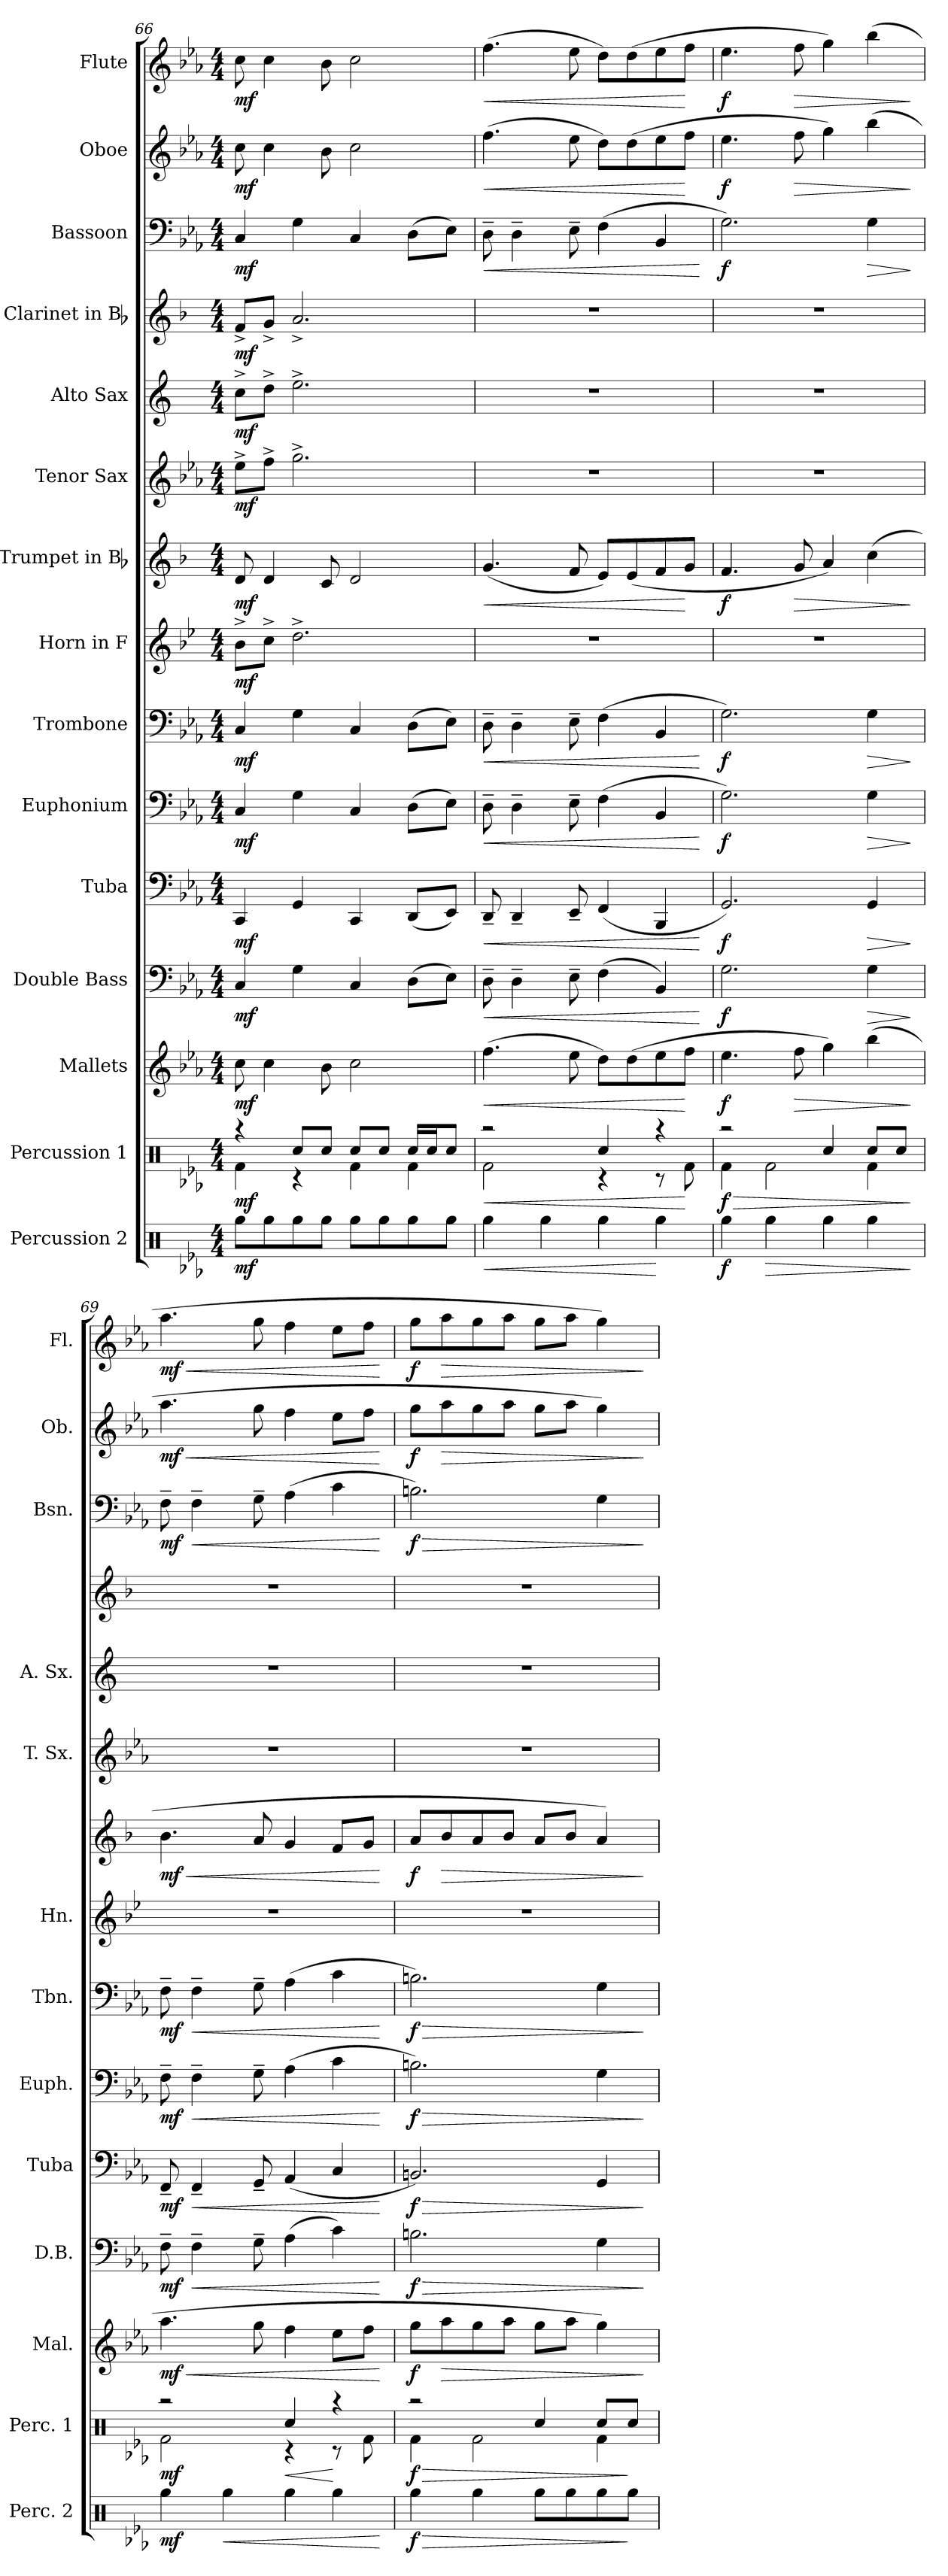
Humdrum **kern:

**kern	**dynam	**kern	**dynam	**kern	**dynam	**kern	**dynam	**kern	**dynam	**kern	**dynam	**kern	**dynam	**kern	**dynam	**kern	**dynam	**kern	**dynam	**kern	**dynam	**kern	**dynam	**kern	**dynam	**kern	**dynam	**kern	**dynam
*part15	*part15	*part14	*part14	*part13	*part13	*part12	*part12	*part11	*part11	*part10	*part10	*part9	*part9	*part8	*part8	*part7	*part7	*part6	*part6	*part5	*part5	*part4	*part4	*part3	*part3	*part2	*part2	*part1	*part1
*staff15	*staff15	*staff14	*staff14	*staff13	*staff13	*staff12	*staff12	*staff11	*staff11	*staff10	*staff10	*staff9	*staff9	*staff8	*staff8	*staff7	*staff7	*staff6	*staff6	*staff5	*staff5	*staff4	*staff4	*staff3	*staff3	*staff2	*staff2	*staff1	*staff1
*I"Percussion 2	*	*I"Percussion 1	*	*I"Mallets	*	*I"Double Bass	*	*I"Tuba	*	*I"Euphonium	*	*I"Trombone	*	*I"Horn in F	*	*I"Trumpet in Bb	*	*I"Tenor Sax	*	*I"Alto Sax	*	*I"Clarinet in Bb	*	*I"Bassoon	*	*I"Oboe	*	*I"Flute	*
*I'Perc. 2	*	*I'Perc. 1	*	*I'Mal.	*	*I'D.B.	*	*I'Tuba	*	*I'Euph.	*	*I'Tbn.	*	*I'Hn.	*	*	*	*I'T. Sx.	*	*I'A. Sx.	*	*	*	*I'Bsn.	*	*I'Ob.	*	*I'Fl.	*
*clefX	*	*clefX	*	*clefG2	*	*clefF4	*	*clefF4	*	*clefF4	*	*clefF4	*	*clefG2	*	*clefG2	*	*clefG2	*	*clefG2	*	*clefG2	*	*clefF4	*	*clefG2	*	*clefG2	*
*	*	*	*	*	*	*ITrd7c12	*	*	*	*	*	*	*	*ITrd4c7	*	*ITrd1c2	*	*ITrd8c14	*	*ITrd5c9	*	*ITrd1c2	*	*	*	*	*	*	*
*k[b-e-a-]	*	*k[b-e-a-]	*	*k[b-e-a-]	*	*k[b-e-a-]	*	*k[b-e-a-]	*	*k[b-e-a-]	*	*k[b-e-a-]	*	*k[b-e-a-]	*	*k[b-e-a-]	*	*k[b-e-a-]	*	*k[b-e-a-]	*	*k[b-e-a-]	*	*k[b-e-a-]	*	*k[b-e-a-]	*	*k[b-e-a-]	*
*c:	*	*c:	*	*c:	*	*c:	*	*c:	*	*c:	*	*c:	*	*c:	*	*c:	*	*c:	*	*c:	*	*c:	*	*c:	*	*c:	*	*c:	*
*M4/4	*	*M4/4	*	*M4/4	*	*M4/4	*	*M4/4	*	*M4/4	*	*M4/4	*	*M4/4	*	*M4/4	*	*M4/4	*	*M4/4	*	*M4/4	*	*M4/4	*	*M4/4	*	*M4/4	*
=66	=66	=66	=66	=66	=66	=66	=66	=66	=66	=66	=66	=66	=66	=66	=66	=66	=66	=66	=66	=66	=66	=66	=66	=66	=66	=66	=66	=66	=66
*	*	*^	*	*	*	*	*	*	*	*	*	*	*	*	*	*	*	*	*	*	*	*	*	*	*	*	*	*	*
!	!LO:DY:b	!	!	!LO:DY:b	!	!LO:DY:b	!	!LO:DY:b	!	!LO:DY:b	!	!LO:DY:b	!	!LO:DY:b	!	!LO:DY:b	!	!LO:DY:b	!	!LO:DY:b	!	!LO:DY:b	!	!LO:DY:b	!	!LO:DY:b	!	!LO:DY:b	!	!LO:DY:b
8Rgg\L	mf	4raa	4Rf\	mf	8cc\	mf	4CC/	mf	4CC/	mf	4C/	mf	4C/	mf	8e-^>\L	mf	8c/	mf	8e-^>\L	mf	8e-^>\L	mf	8e-^</L	mf	4C/	mf	8cc\	mf	8cc\	mf
8Rgg\	.	.	.	.	4cc\	.	.	.	.	.	.	.	.	.	8f^>\J	.	4c/	.	8f^>\J	.	8f^>\J	.	8f^</J	.	.	.	4cc\	.	4cc\	.
8Rgg>\	.	8Rcc/L	4rc	.	.	.	4GG\	.	4GG/	.	4G\	.	4G\	.	2.g^>\	.	.	.	2.g^>\	.	2.g^>\	.	2.g^</	.	4G\	.	.	.	.	.
8Rgg\J	.	8Rcc/J	.	.	8b-\	.	.	.	.	.	.	.	.	.	.	.	8B-/	.	.	.	.	.	.	.	.	.	8b-\	.	8b-\	.
8Rgg\L	.	8Rcc/L	4Rf\	.	2cc\	.	4CC/	.	4CC/	.	4C/	.	4C/	.	.	.	2c/	.	.	.	.	.	.	.	4C/	.	2cc\	.	2cc\	.
8Rgg>\	.	8Rcc/J	.	.	.	.	.	.	.	.	.	.	.	.	.	.	.	.	.	.	.	.	.	.	.	.	.	.	.	.
8Rgg\	.	16Rcc/LL	4Rf\	.	.	.	(>8DD\L	.	(<8DD/L	.	(>8D\L	.	(>8D\L	.	.	.	.	.	.	.	.	.	.	.	(>8D\L	.	.	.	.	.
.	.	16Rcc/J	.	.	.	.	.	.	.	.	.	.	.	.	.	.	.	.	.	.	.	.	.	.	.	.	.	.	.	.
8Rgg>\J	.	8Rcc/J	.	.	.	.	8EE-\J)	.	8EE-/J)	.	8E-\J)	.	8E-\J)	.	.	.	.	.	.	.	.	.	.	.	8E-\J)	.	.	.	.	.
=67	=67	=67	=67	=67	=67	=67	=67	=67	=67	=67	=67	=67	=67	=67	=67	=67	=67	=67	=67	=67	=67	=67	=67	=67	=67	=67	=67	=67	=67	=67
!	!LO:HP:b	!	!	!LO:HP:b	!	!LO:HP:b	!	!LO:HP:b	!	!LO:HP:b	!	!LO:HP:b	!	!LO:HP:b	!	!	!	!LO:HP:b	!	!	!	!	!	!	!	!LO:HP:b	!	!LO:HP:b	!	!LO:HP:b
4Rgg\	<	2raa	2Rf\	<	(>4.ff\	<	8DD~>\	<	8DD~</	<	8D~>\	<	8D~>\	<	1r	.	(<4.f/	<	1r	.	1r	.	1r	.	8D~>\	<	(>4.ff\	<	(>4.ff\	<
.	.	.	.	.	.	.	4DD~>\	.	4DD~</	.	4D~>\	.	4D~>\	.	.	.	.	.	.	.	.	.	.	.	4D~>\	.	.	.	.	.
4Rgg\	.	.	.	.	.	.	.	.	.	.	.	.	.	.	.	.	.	.	.	.	.	.	.	.	.	.	.	.	.	.
.	.	.	.	.	8ee-\	.	8EE-~>\	.	8EE-~</	.	8E-~>\	.	8E-~>\	.	.	.	8e-/	.	.	.	.	.	.	.	8E-~>\	.	8ee-\	.	8ee-\	.
4Rgg>\	.	4Rcc/	4rc	.	8dd\L)	.	(>4FF\	.	(<4FF/	.	(>4F\	.	(>4F\	.	.	.	8d/L)	.	.	.	.	.	.	.	(>4F\	.	8dd\L)	.	8dd\L)	.
.	.	.	.	.	(>8dd\	.	.	.	.	.	.	.	.	.	.	.	(<8d/	.	.	.	.	.	.	.	.	.	(>8dd\	.	(>8dd\	.
4Rgg\	[	4raa	8rc	.	8ee-\	.	4BBB-/)	.	4BBB-/	.	4BB-/	.	4BB-/	.	.	.	8e-/	.	.	.	.	.	.	.	4BB-/	.	8ee-\	.	8ee-\	.
.	.	.	8Rf\	[	8ff\J	[	.	.	.	.	.	.	.	.	.	.	8f/J	[	.	.	.	.	.	.	.	.	8ff\J	[	8ff\J	[
*	*	*v	*v	*	*	*	*	*	*	*	*	*	*	*	*	*	*	*	*	*	*	*	*	*	*	*	*	*	*	*
.	.	.	.	.	.	.	[	.	[	.	[	.	[	.	.	.	.	.	.	.	.	.	.	.	[	.	.	.	.
=68	=68	=68	=68	=68	=68	=68	=68	=68	=68	=68	=68	=68	=68	=68	=68	=68	=68	=68	=68	=68	=68	=68	=68	=68	=68	=68	=68	=68	=68
!	!LO:DY:b	!	!LO:HP:b	!	!	!	!	!	!	!	!	!	!	!	!	!	!	!	!	!	!	!	!	!	!	!	!	!	!
*	*	*^	*	*	*	*	*	*	*	*	*	*	*	*	*	*	*	*	*	*	*	*	*	*	*	*	*	*	*
!	!	!	!	!LO:DY:n=1:b	!	!LO:DY:b	!	!LO:DY:b	!	!LO:DY:b	!	!LO:DY:b	!	!LO:DY:b	!	!	!	!LO:DY:b	!	!	!	!	!	!	!	!LO:DY:b	!	!LO:DY:b	!	!LO:DY:b
4Rgg\	f	2raa	4Rf\	> f	4.ee-\	f	2.GG\	f	2.GG/)	f	2.G\)	f	2.G\)	f	1r	.	4.e-/	f	1r	.	1r	.	1r	.	2.G\)	f	4.ee-\	f	4.ee-\	f
!	!LO:HP:b	!	!	!	!	!	!	!	!	!	!	!	!	!	!	!	!	!	!	!	!	!	!	!	!	!	!	!	!	!
4Rgg\	>	.	2Rf\	.	.	.	.	.	.	.	.	.	.	.	.	.	.	.	.	.	.	.	.	.	.	.	.	.	.	.
!	!	!	!	!	!	!LO:HP:b	!	!	!	!	!	!	!	!	!	!	!	!LO:HP:b	!	!	!	!	!	!	!	!	!	!LO:HP:b	!	!LO:HP:b
.	.	.	.	.	8ff\	>	.	.	.	.	.	.	.	.	.	.	8f/	>	.	.	.	.	.	.	.	.	8ff\	>	8ff\	>
4Rgg>\	.	4Rcc/	.	.	4gg\)	.	.	.	.	.	.	.	.	.	.	.	4g/)	.	.	.	.	.	.	.	.	.	4gg\)	.	4gg\)	.
!	!	!	!	!	!	!	!	!LO:HP:b	!	!LO:HP:b	!	!LO:HP:b	!	!LO:HP:b	!	!	!	!	!	!	!	!	!	!	!	!LO:HP:b	!	!	!	!
4Rgg\	.	8Rcc/L	4Rf\	.	(>4bb-\	.	4GG\	>	4GG/	>	4G\	>	4G\	>	.	.	(>4b-\	.	.	.	.	.	.	.	4G\	>	(>4bb-\	.	(>4bb-\	.
.	.	8Rcc/J	.	.	.	.	.	.	.	.	.	.	.	.	.	.	.	.	.	.	.	.	.	.	.	.	.	.	.	.
*	*	*v	*v	*	*	*	*	*	*	*	*	*	*	*	*	*	*	*	*	*	*	*	*	*	*	*	*	*	*	*
.	]	.	]	.	]	.	]	.	]	.	]	.	]	.	.	.	]	.	.	.	.	.	.	.	]	.	]	.	]
=69	=69	=69	=69	=69	=69	=69	=69	=69	=69	=69	=69	=69	=69	=69	=69	=69	=69	=69	=69	=69	=69	=69	=69	=69	=69	=69	=69	=69	=69
*	*	*^	*	*	*	*	*	*	*	*	*	*	*	*	*	*	*	*	*	*	*	*	*	*	*	*	*	*	*
!	!LO:DY:b	!	!	!LO:DY:b	!	!LO:HP:b	!	!	!	!	!	!	!	!	!	!	!	!LO:HP:b	!	!	!	!	!	!	!	!	!	!LO:HP:b	!	!LO:HP:b
!	!	!	!	!	!	!LO:DY:n=1:b	!	!LO:DY:b	!	!LO:DY:b	!	!LO:DY:b	!	!LO:DY:b	!	!	!	!LO:DY:n=1:b	!	!	!	!	!	!	!	!LO:DY:b	!	!LO:DY:n=1:b	!	!LO:DY:n=1:b
4Rgg\	mf	2raa	2Rf\	mf	4.aa-\	< mf	8FF~>\	mf	8FF~</	mf	8F~>\	mf	8F~>\	mf	1r	.	4.a-\	< mf	1r	.	1r	.	1r	.	8F~>\	mf	4.aa-\	< mf	4.aa-\	< mf
!	!	!	!	!	!	!	!	!LO:HP:b	!	!LO:HP:b	!	!LO:HP:b	!	!LO:HP:b	!	!	!	!	!	!	!	!	!	!	!	!LO:HP:b	!	!	!	!
.	.	.	.	.	.	.	4FF~>\	<	4FF~</	<	4F~>\	<	4F~>\	<	.	.	.	.	.	.	.	.	.	.	4F~>\	<	.	.	.	.
!	!LO:HP:b	!	!	!	!	!	!	!	!	!	!	!	!	!	!	!	!	!	!	!	!	!	!	!	!	!	!	!	!	!
4Rgg\	<	.	.	.	.	.	.	.	.	.	.	.	.	.	.	.	.	.	.	.	.	.	.	.	.	.	.	.	.	.
.	.	.	.	.	8gg\	.	8GG~>\	.	8GG~</	.	8G~>\	.	8G~>\	.	.	.	8g/	.	.	.	.	.	.	.	8G~>\	.	8gg\	.	8gg\	.
!	!	!	!	!LO:HP:b	!	!	!	!	!	!	!	!	!	!	!	!	!	!	!	!	!	!	!	!	!	!	!	!	!	!
4Rgg>\	.	4Rcc/	4rc	<	4ff\	.	(>4AA-\	.	(<4AA-/	.	(>4A-\	.	(>4A-\	.	.	.	4f/	.	.	.	.	.	.	.	(>4A-\	.	4ff\	.	4ff\	.
4Rgg\	.	4raa	8rc	[	8ee-\L	.	4C\)	.	4C/	.	4c\	.	4c\	.	.	.	8e-/L	.	.	.	.	.	.	.	4c\	.	8ee-\L	.	8ee-\L	.
.	.	.	8Rf\	.	8ff\J	.	.	.	.	.	.	.	.	.	.	.	8f/J	.	.	.	.	.	.	.	.	.	8ff\J	.	8ff\J	.
*	*	*v	*v	*	*	*	*	*	*	*	*	*	*	*	*	*	*	*	*	*	*	*	*	*	*	*	*	*	*	*
.	[	.	.	.	[	.	[	.	[	.	[	.	[	.	.	.	[	.	.	.	.	.	.	.	[	.	[	.	[
=70	=70	=70	=70	=70	=70	=70	=70	=70	=70	=70	=70	=70	=70	=70	=70	=70	=70	=70	=70	=70	=70	=70	=70	=70	=70	=70	=70	=70	=70
!	!LO:HP:b	!	!LO:HP:b	!	!	!	!LO:HP:b	!	!LO:HP:b	!	!LO:HP:b	!	!LO:HP:b	!	!	!	!	!	!	!	!	!	!	!	!LO:HP:b	!	!	!	!
*	*	*^	*	*	*	*	*	*	*	*	*	*	*	*	*	*	*	*	*	*	*	*	*	*	*	*	*	*	*
!	!LO:DY:n=1:b	!	!	!LO:DY:n=1:b	!	!LO:DY:b	!	!LO:DY:n=1:b	!	!LO:DY:n=1:b	!	!LO:DY:n=1:b	!	!LO:DY:n=1:b	!	!	!	!LO:DY:b	!	!	!	!	!	!	!	!LO:DY:n=1:b	!	!LO:DY:b	!	!LO:DY:b
4Rgg\	> f	2raa	4Rf\	> f	8gg\L	f	2.BBn\	> f	2.BBn/)	> f	2.Bn\)	> f	2.Bn\)	> f	1r	.	8g/L	f	1r	.	1r	.	1r	.	2.Bn\)	> f	8gg\L	f	8gg\L	f
!	!	!	!	!	!	!LO:HP:b	!	!	!	!	!	!	!	!	!	!	!	!LO:HP:b	!	!	!	!	!	!	!	!	!	!LO:HP:b	!	!LO:HP:b
.	.	.	.	.	8aa-\	>	.	.	.	.	.	.	.	.	.	.	8a-/	>	.	.	.	.	.	.	.	.	8aa-\	>	8aa-\	>
4Rgg\	.	.	2Rf\	.	8gg\	.	.	.	.	.	.	.	.	.	.	.	8g/	.	.	.	.	.	.	.	.	.	8gg\	.	8gg\	.
.	.	.	.	.	8aa-\J	.	.	.	.	.	.	.	.	.	.	.	8a-/J	.	.	.	.	.	.	.	.	.	8aa-\J	.	8aa-\J	.
8Rgg\L	.	4Rcc/	.	.	8gg\L	.	.	.	.	.	.	.	.	.	.	.	8g/L	.	.	.	.	.	.	.	.	.	8gg\L	.	8gg\L	.
8Rgg\	.	.	.	.	8aa-\J	.	.	.	.	.	.	.	.	.	.	.	8a-/J	.	.	.	.	.	.	.	.	.	8aa-\J	.	8aa-\J	.
8Rgg\	.	8Rcc/L	4Rf\	.	4gg\)	.	4GG\	.	4GG/	.	4G\	.	4G\	.	.	.	4g/)	.	.	.	.	.	.	.	4G\	.	4gg\)	.	4gg\)	.
8Rgg\J	]	8Rcc/J	.	]	.	.	.	.	.	.	.	.	.	.	.	.	.	.	.	.	.	.	.	.	.	.	.	.	.	.
*	*	*v	*v	*	*	*	*	*	*	*	*	*	*	*	*	*	*	*	*	*	*	*	*	*	*	*	*	*	*	*
.	.	.	.	.	]	.	]	.	]	.	]	.	]	.	.	.	]	.	.	.	.	.	.	.	]	.	]	.	]
=	=	=	=	=	=	=	=	=	=	=	=	=	=	=	=	=	=	=	=	=	=	=	=	=	=	=	=	=	=
*-	*-	*-	*-	*-	*-	*-	*-	*-	*-	*-	*-	*-	*-	*-	*-	*-	*-	*-	*-	*-	*-	*-	*-	*-	*-	*-	*-	*-	*-
